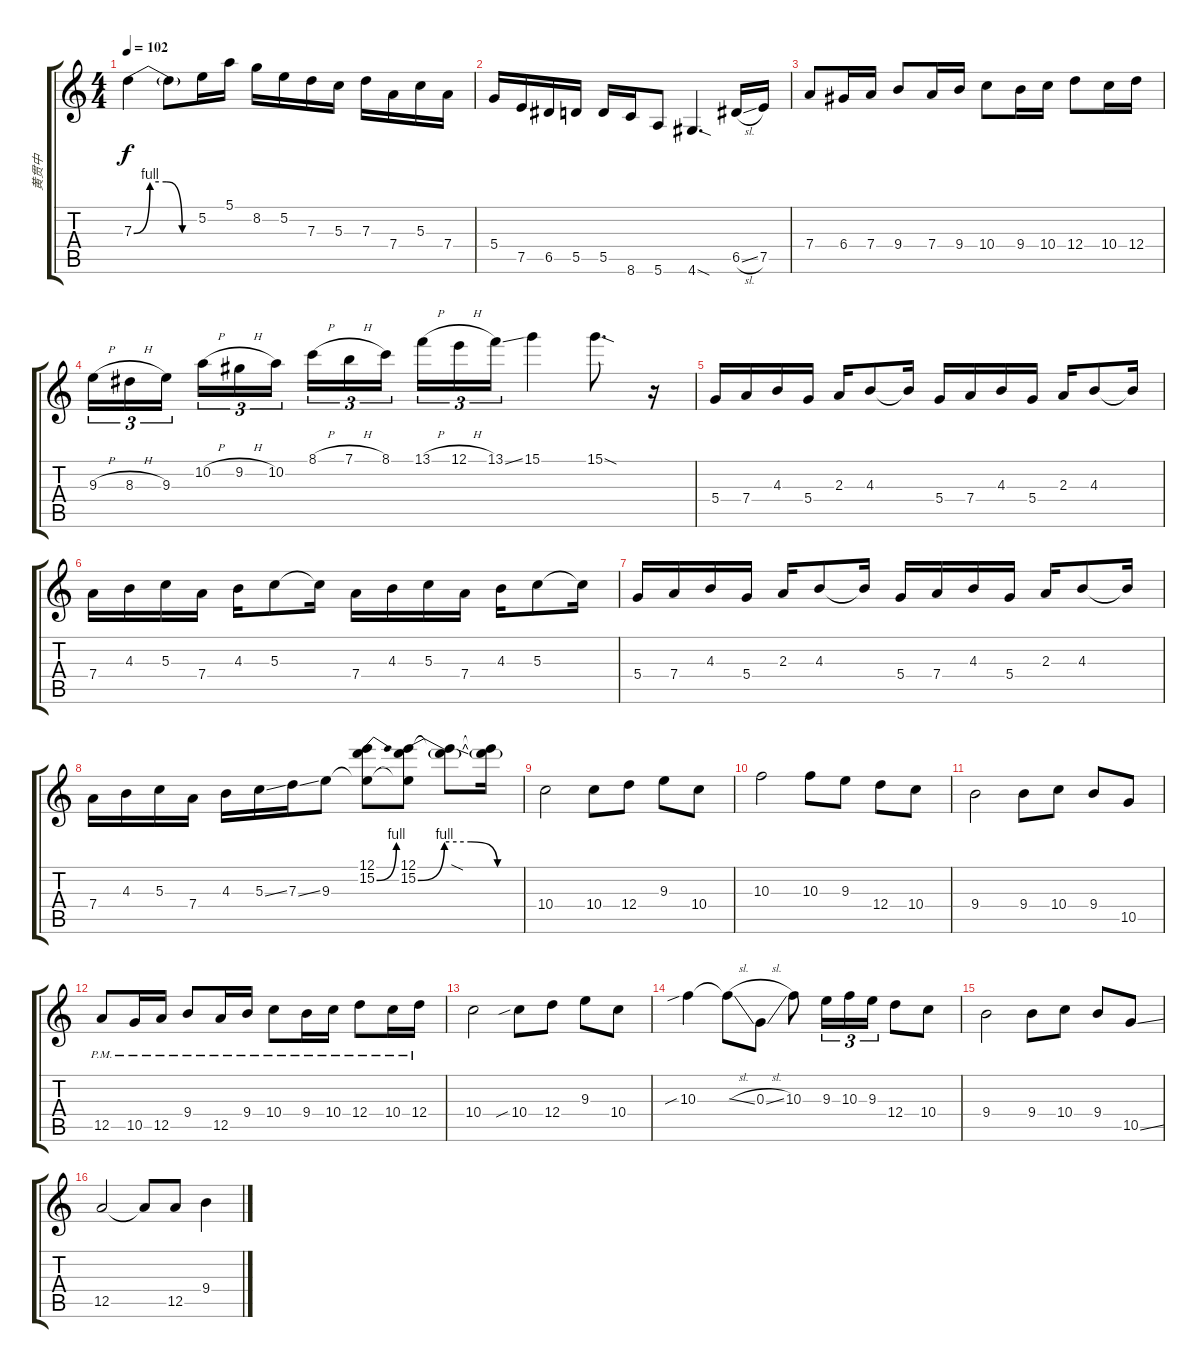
\track ("黄贯中" "黄贯中") {instrument distortionguitar}
\staff {score tabs}
\tuning (E4 B3 G3 D3 A2 E2) {hide}
\ts (4 4)
\tempo 102
\clef g2
\ks c
7.3{be (custom 0 0 15 4 30 4 45 0 60 0)}.4{dy f} 7.3{t}.8 5.2.16 5.1.16 8.2.16 5.2.16 7.3.16 5.3.16 7.3.16 7.4.16 5.3.16 7.4.16 |
5.4.16 7.5.16 6.5.16 5.5.16 5.5.16 8.6.16 5.6.8 4.6{sod}.4{d} 6.5{sl}.16 7.5.16 |
7.4.8 6.4.16 7.4.16 9.4.8 7.4.16 9.4.16 10.4.8 9.4.16 10.4.16 12.4.8 10.4.16 12.4.16 |
9.3{h}.16{tu (3 2)} 8.3{h}.16{tu (3 2)} 9.3.16{tu (3 2) beam splitsecondary} 10.2{h}.16{tu (3 2)} 9.2{h}.16{tu (3 2)} 10.2.16{tu (3 2)} 8.1{h}.16{tu (3 2)} 7.1{h}.16{tu (3 2)} 8.1.16{tu (3 2) beam splitsecondary} 13.1{h}.16{tu (3 2)} 12.1{h}.16{tu (3 2)} 13.1{ss}.16{tu (3 2)} 15.1.4 15.1{sod}.8{d} r.16 |
5.4.16{volume 14} 7.4.16 4.3.16 5.4.16 2.3.16 4.3.8 4.3{t}.16 5.4.16 7.4.16 4.3.16 5.4.16 2.3.16 4.3.8 4.3{t}.16 |
7.4.16 4.3.16 5.3.16 7.4.16 4.3.16 5.3.8 5.3{t}.16 7.4.16 4.3.16 5.3.16 7.4.16 4.3.16 5.3.8 5.3{t}.16 |
5.4.16 7.4.16 4.3.16 5.4.16 2.3.16 4.3.8 4.3{t}.16 5.4.16 7.4.16 4.3.16 5.4.16 2.3.16 4.3.8 4.3{t}.16 |
7.4.16 4.3.16 5.3.16 7.4.16 4.3.16 5.3{ss}.16 7.3{ss}.16 9.3.8 (12.1 15.2{be (bend 0 0 60 4)} 9.3{t}).8 (12.1 15.2{be (custom 0 0 15 4 30 4 45 0 60 0)} 9.3{t}).8 (12.1{sod t} 15.2{t}).8 (12.1{t} 15.2{t}).16 |
10.4.2 10.4.8 12.4.8 9.3.8 10.4.8 |
10.3.2 10.3.8 9.3.8 12.4.8 10.4.8 |
9.4.2 9.4.8 10.4.8 9.4.8 10.5.8 |
12.5{pm}.8 10.5{pm}.16 12.5{pm}.16 9.4{pm}.8 12.5{pm}.16 9.4{pm}.16 10.4{pm}.8 9.4{pm}.16 10.4{pm}.16 12.4{pm}.8 10.4{pm}.16 12.4{pm}.16 |
10.4.2 10.4{sib}.8 12.4.8 9.3.8 10.4.8 |
10.3{sib}.4 10.3{sl t}.8 0.3{sl}.8 10.3.8 9.3.16{tu (3 2)} 10.3.16{tu (3 2)} 9.3.16{tu (3 2)} 12.4.8 10.4.8 |
9.4.2 9.4.8 10.4.8 9.4.8 10.5{ss}.8 |
12.5.2 12.5{t}.8 12.5.8 9.4.4
